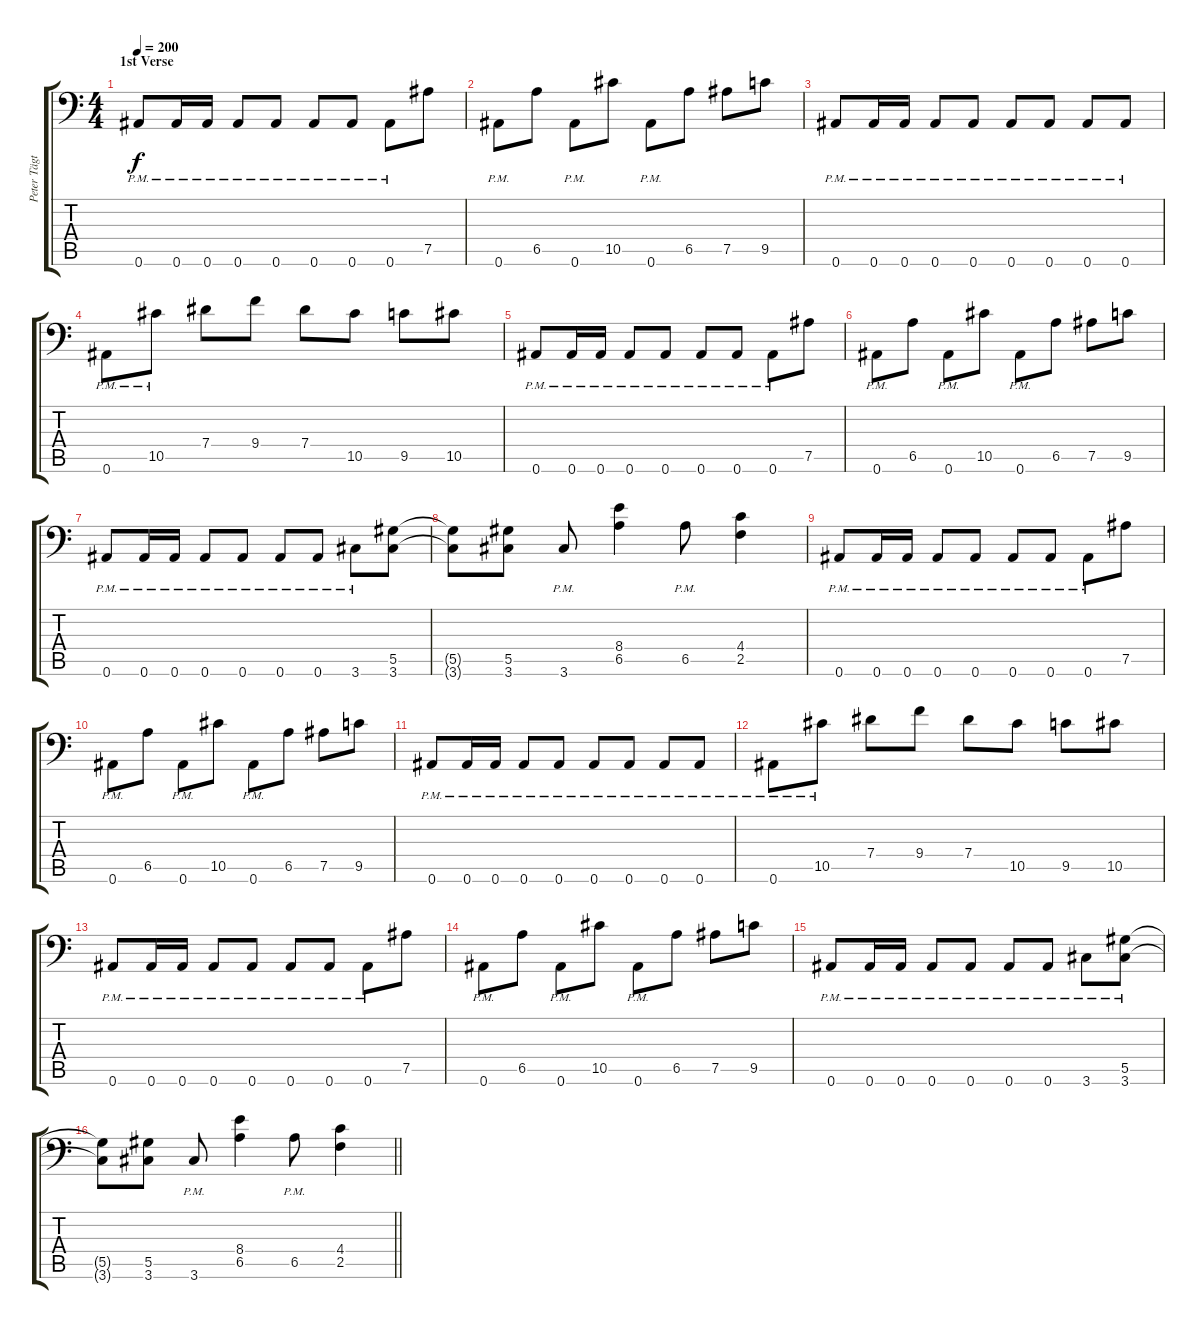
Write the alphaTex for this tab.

\track ("Peter Tägtgren " "Peter Tägt") {instrument distortionguitar}
\staff {score tabs}
\tuning (Bb3 F3 Db3 Ab2 Eb2 Bb1) {hide}
\ts (4 4)
\section ("" "1st Verse")
\tempo 200
\clef f4
\ks c
0.6{pm}.8{dy f} 0.6{pm}.16 0.6{pm}.16 0.6{pm}.8 0.6{pm}.8 0.6{pm}.8 0.6{pm}.8 0.6{pm}.8 7.5.8 |
0.6{pm}.8 6.5.8 0.6{pm}.8 10.5.8 0.6{pm}.8 6.5.8 7.5.8 9.5.8 |
0.6{pm}.8 0.6{pm}.16 0.6{pm}.16 0.6{pm}.8 0.6{pm}.8 0.6{pm}.8 0.6{pm}.8 0.6{pm}.8 0.6{pm}.8 |
0.6{pm}.8 10.5{pm}.8 7.4.8 9.4.8 7.4.8 10.5.8 9.5.8 10.5.8 |
0.6{pm}.8 0.6{pm}.16 0.6{pm}.16 0.6{pm}.8 0.6{pm}.8 0.6{pm}.8 0.6{pm}.8 0.6{pm}.8 7.5.8 |
0.6{pm}.8 6.5.8 0.6{pm}.8 10.5.8 0.6{pm}.8 6.5.8 7.5.8 9.5.8 |
0.6{pm}.8 0.6{pm}.16 0.6{pm}.16 0.6{pm}.8 0.6{pm}.8 0.6{pm}.8 0.6{pm}.8 3.6{pm}.8 (5.5 3.6).8 |
(5.5{t} 3.6{t}).8 (5.5 3.6).8 3.6{pm}.8 (8.4 6.5).4 6.5{pm}.8 (4.4 2.5).4 |
0.6{pm}.8 0.6{pm}.16 0.6{pm}.16 0.6{pm}.8 0.6{pm}.8 0.6{pm}.8 0.6{pm}.8 0.6{pm}.8 7.5.8 |
0.6{pm}.8 6.5.8 0.6{pm}.8 10.5.8 0.6{pm}.8 6.5.8 7.5.8 9.5.8 |
0.6{pm}.8 0.6{pm}.16 0.6{pm}.16 0.6{pm}.8 0.6{pm}.8 0.6{pm}.8 0.6{pm}.8 0.6{pm}.8 0.6{pm}.8 |
0.6{pm}.8 10.5{pm}.8 7.4.8 9.4.8 7.4.8 10.5.8 9.5.8 10.5.8 |
0.6{pm}.8 0.6{pm}.16 0.6{pm}.16 0.6{pm}.8 0.6{pm}.8 0.6{pm}.8 0.6{pm}.8 0.6{pm}.8 7.5.8 |
0.6{pm}.8 6.5.8 0.6{pm}.8 10.5.8 0.6{pm}.8 6.5.8 7.5.8 9.5.8 |
0.6{pm}.8 0.6{pm}.16 0.6{pm}.16 0.6{pm}.8 0.6{pm}.8 0.6{pm}.8 0.6{pm}.8 3.6{pm}.8 (5.5 3.6{pm}).8 |
\barLineRight lightlight
(5.5{t} 3.6{t}).8 (5.5 3.6).8 3.6{pm}.8 (8.4 6.5).4 6.5{pm}.8 (4.4 2.5).4
